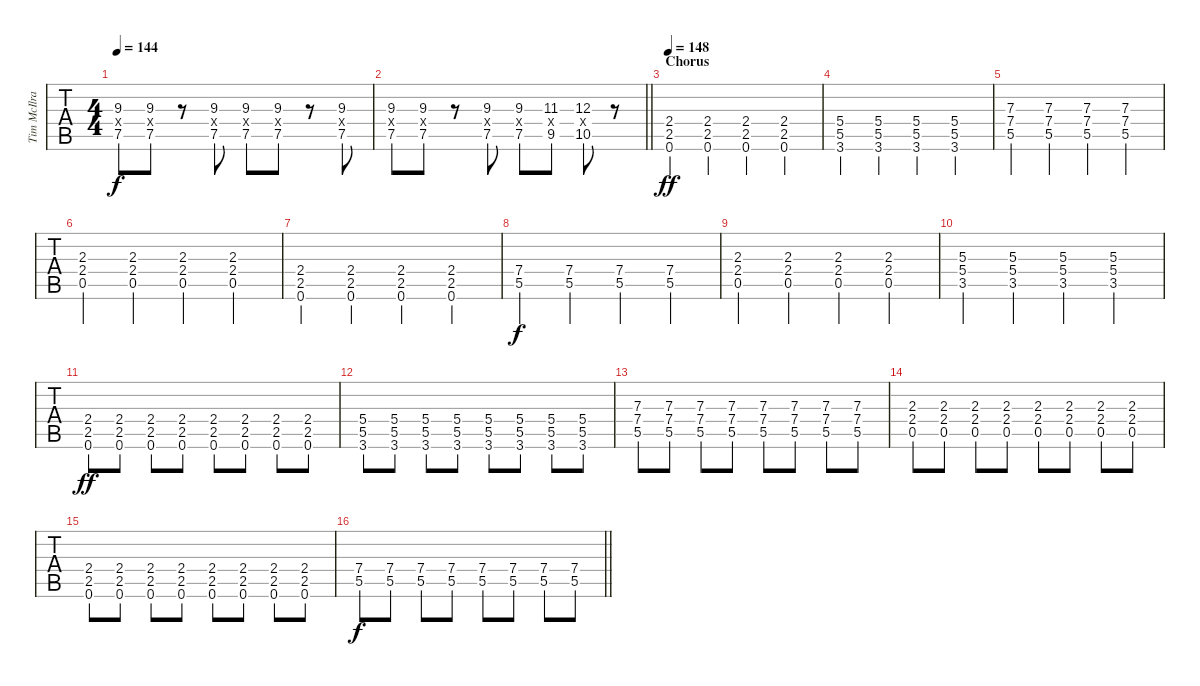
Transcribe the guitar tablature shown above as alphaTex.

\track ("Tim McIlrath - Guitar One" "Tim McIlra") {instrument distortionguitar}
\staff {tabs}
\tuning (Eb4 Bb3 Gb3 Db3 Ab2 Eb2) {hide}
\ts (4 4)
\tempo 144
\clef g2
\ks db
(9.3 7.4{x} 7.5).8{dy f} (9.3 7.4{x} 7.5).8 r.8 (9.3 7.4{x} 7.5).8 (9.3 7.4{x} 7.5).8 (9.3 7.4{x} 7.5).8 r.8 (9.3 7.4{x} 7.5).8 |
\barLineRight lightlight
(9.3 7.4{x} 7.5).8 (9.3 7.4{x} 7.5).8 r.8 (9.3 7.4{x} 7.5).8 (9.3 7.4{x} 7.5).8 (11.3 4.4{x} 9.5).8 (12.3 5.4{x} 10.5).8 r.8 |
\section ("" "Chorus")
\tempo 148
(2.4 2.5 0.6).4{dy ff} (2.4 2.5 0.6).4 (2.4 2.5 0.6).4 (2.4 2.5 0.6).4 |
(5.4 5.5 3.6).4 (5.4 5.5 3.6).4 (5.4 5.5 3.6).4 (5.4 5.5 3.6).4 |
(7.3 7.4 5.5).4 (7.3 7.4 5.5).4 (7.3 7.4 5.5).4 (7.3 7.4 5.5).4 |
(2.3 2.4 0.5).4 (2.3 2.4 0.5).4 (2.3 2.4 0.5).4 (2.3 2.4 0.5).4 |
(2.4 2.5 0.6).4 (2.4 2.5 0.6).4 (2.4 2.5 0.6).4 (2.4 2.5 0.6).4 |
(7.4 5.5).4{dy f} (7.4 5.5).4 (7.4 5.5).4 (7.4 5.5).4 |
(2.3 2.4 0.5).4 (2.3 2.4 0.5).4 (2.3 2.4 0.5).4 (2.3 2.4 0.5).4 |
(5.3 5.4 3.5).4 (5.3 5.4 3.5).4 (5.3 5.4 3.5).4 (5.3 5.4 3.5).4 |
(2.4 2.5 0.6).8{dy ff} (2.4 2.5 0.6).8 (2.4 2.5 0.6).8 (2.4 2.5 0.6).8 (2.4 2.5 0.6).8 (2.4 2.5 0.6).8 (2.4 2.5 0.6).8 (2.4 2.5 0.6).8 |
(5.4 5.5 3.6).8 (5.4 5.5 3.6).8 (5.4 5.5 3.6).8 (5.4 5.5 3.6).8 (5.4 5.5 3.6).8 (5.4 5.5 3.6).8 (5.4 5.5 3.6).8 (5.4 5.5 3.6).8 |
(7.3 7.4 5.5).8 (7.3 7.4 5.5).8 (7.3 7.4 5.5).8 (7.3 7.4 5.5).8 (7.3 7.4 5.5).8 (7.3 7.4 5.5).8 (7.3 7.4 5.5).8 (7.3 7.4 5.5).8 |
(2.3 2.4 0.5).8 (2.3 2.4 0.5).8 (2.3 2.4 0.5).8 (2.3 2.4 0.5).8 (2.3 2.4 0.5).8 (2.3 2.4 0.5).8 (2.3 2.4 0.5).8 (2.3 2.4 0.5).8 |
(2.4 2.5 0.6).8 (2.4 2.5 0.6).8 (2.4 2.5 0.6).8 (2.4 2.5 0.6).8 (2.4 2.5 0.6).8 (2.4 2.5 0.6).8 (2.4 2.5 0.6).8 (2.4 2.5 0.6).8 |
\barLineRight lightlight
(7.4 5.5).8{dy f} (7.4 5.5).8 (7.4 5.5).8 (7.4 5.5).8 (7.4 5.5).8 (7.4 5.5).8 (7.4 5.5).8 (7.4 5.5).8
